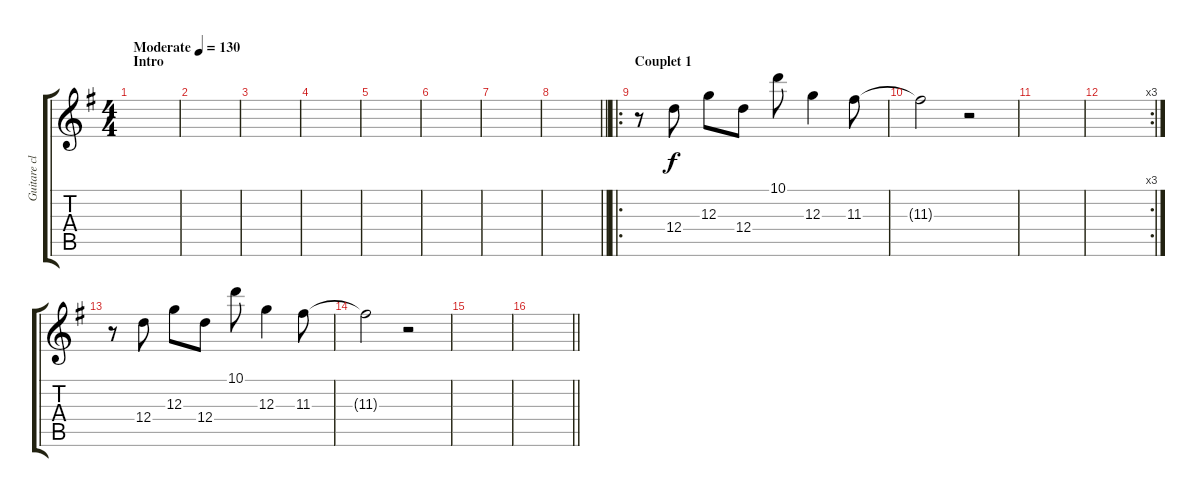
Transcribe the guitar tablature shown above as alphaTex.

\track ("Guitare clean" "Guitare cl") {instrument acousticguitarsteel}
\staff {score tabs}
\tuning (E4 B3 G3 D3 A2 E2) {hide}
\ts (4 4)
\section ("" "Intro")
\tempo (130 "Moderate")
\clef g2
\ks g
|
\ks g
|
|
|
|
|
|
\barLineRight lightlight
|
\ro
\section ("" "Couplet 1")
r.8 12.4.8 12.3.8 12.4.8 10.1.8 12.3.4 11.3.8 |
11.3{t}.2 r.2 |
|
\rc 3
|
r.8 12.4.8 12.3.8 12.4.8 10.1.8 12.3.4 11.3.8 |
11.3{t}.2 r.2 |
|
\barLineRight lightlight
